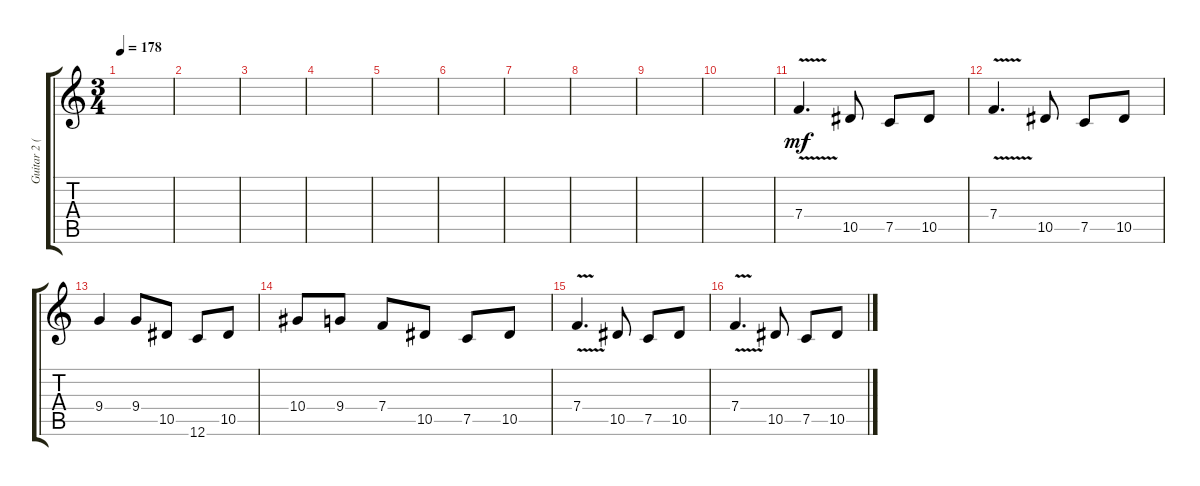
\track ("Guitar 2 (Lead)" "Guitar 2 (") {instrument distortionguitar}
\staff {score tabs}
\tuning (C4 G3 Eb3 Bb2 F2 C2) {hide}
\ts (3 4)
\tempo 178
\clef g2
\ks c
|
|
|
|
|
|
|
|
|
|
7.4{v}.4{d dy mf balance 14} 10.5.8 7.5.8 10.5.8 |
7.4{v}.4{d} 10.5.8 7.5.8 10.5.8 |
9.4.4 9.4.8 10.5.8 12.6.8 10.5.8 |
10.4.8 9.4.8 7.4.8 10.5.8 7.5.8 10.5.8 |
7.4{v}.4{d} 10.5.8 7.5.8 10.5.8 |
7.4{v}.4{d} 10.5.8 7.5.8 10.5.8
